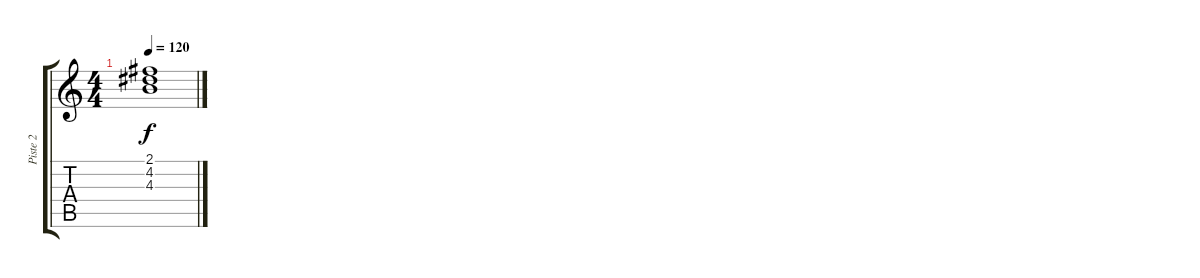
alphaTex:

\track ("Piste 2" "Piste 2") {instrument acousticguitarsteel}
\staff {score tabs}
\tuning (E4 B3 G3 D3 A2 E2) {hide}
\ts (4 4)
\tempo 120
\clef g2
\ks c
(2.1 4.2 4.3).1{dy f}
